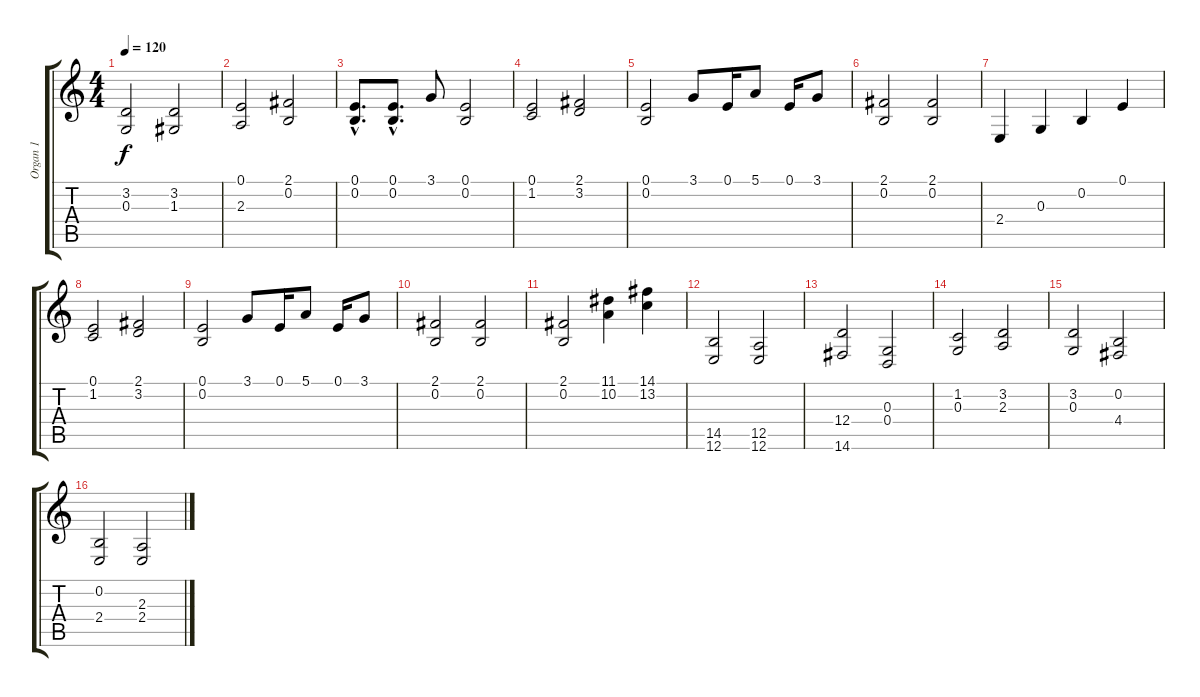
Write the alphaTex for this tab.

\track ("Organ 1" "Organ 1") {instrument churchorgan}
\staff {score tabs}
\tuning (E4 B3 G3 D3 A2 E2) {hide}
\ts (4 4)
\tempo 120
\clef g2
\ks c
(3.2 0.3).2{dy f} (3.2 1.3).2 |
(0.1 2.3).2 (2.1 0.2).2 |
(0.1{hac} 0.2{hac}).8{d} (0.1{hac} 0.2{hac}).8{d} 3.1.8 (0.1 0.2).2 |
(0.1 1.2).2 (2.1 3.2).2 |
(0.1 0.2).2 3.1.8 0.1.16 5.1.8 0.1.16 3.1.8 |
(2.1 0.2).2 (2.1 0.2).2 |
2.4.4 0.3.4 0.2.4 0.1.4 |
(0.1 1.2).2 (2.1 3.2).2 |
(0.1 0.2).2 3.1.8 0.1.16 5.1.8 0.1.16 3.1.8 |
(2.1 0.2).2 (2.1 0.2).2 |
(2.1 0.2).2 (11.1 10.2).4 (14.1 13.2).4 |
(14.5 12.6).2 (12.5 12.6).2 |
(12.4 14.6).2 (0.3 0.4).2 |
(1.2 0.3).2 (3.2 2.3).2 |
(3.2 0.3).2 (0.2 4.4).2 |
(0.2 2.4).2 (2.3 2.4).2
